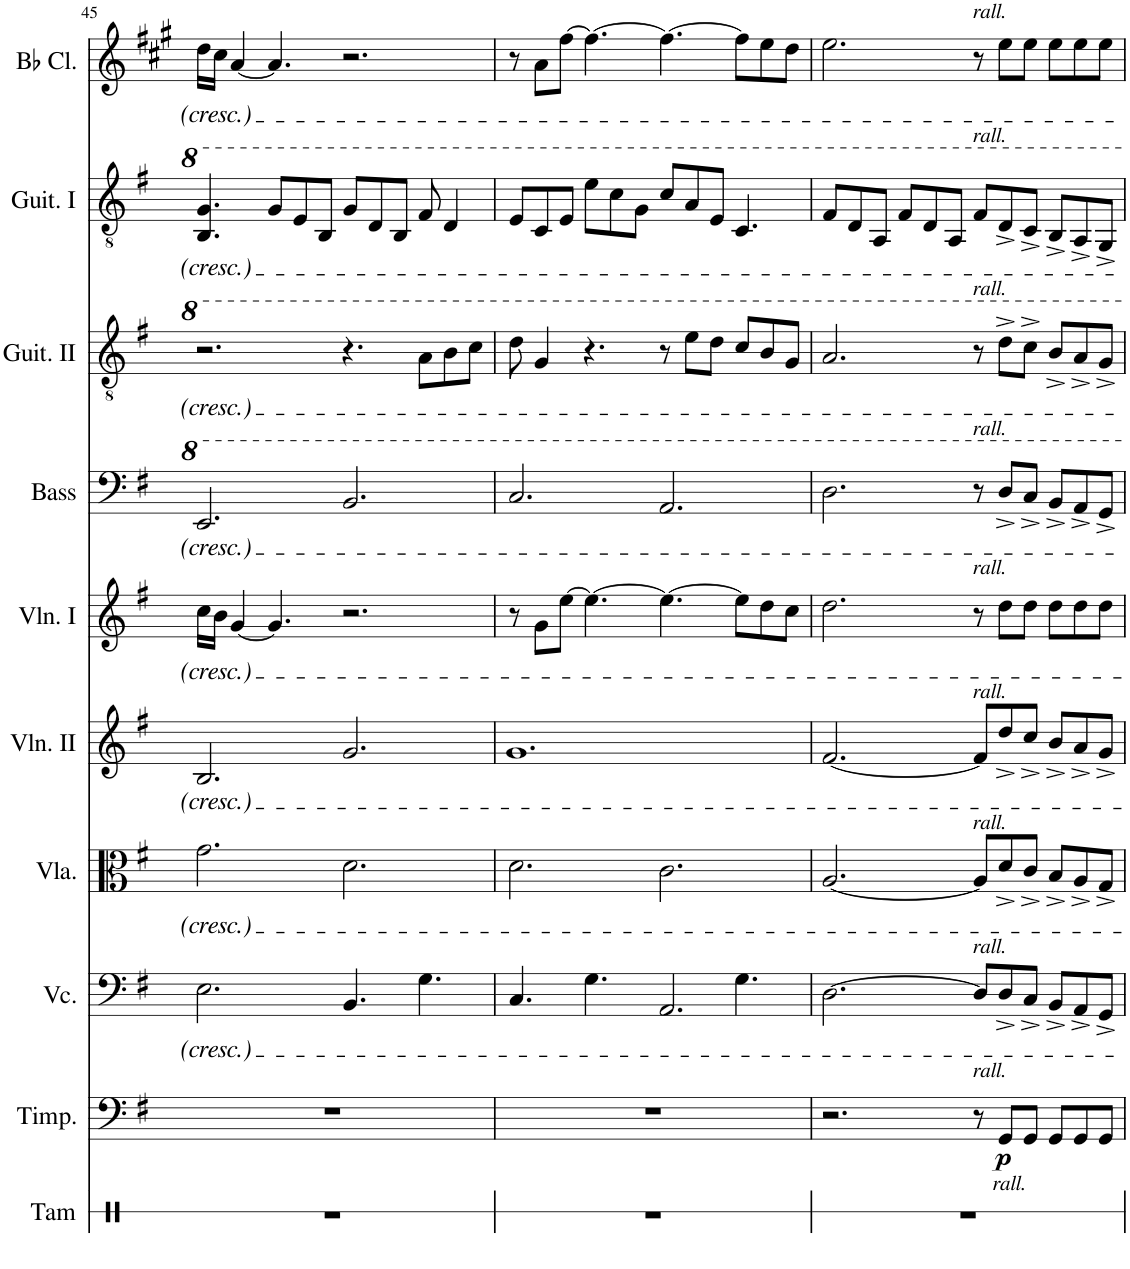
**kern	**dynam	**kern	**kern	**kern	**kern	**kern	**kern	**kern	**kern
*part9	*part9	*part8	*part7	*part6	*part5	*part4	*part3	*part2	*part1
*staff9	*staff9	*staff8	*staff7	*staff6	*staff5	*staff4	*staff3	*staff2	*staff1
*I"Timpani	*	*I"Violoncello	*I"Viola	*I"Violin II	*I"Violin I	*I"Acoustic Bass	*I"Classical Guitar II	*I"Classical Guitar I	*I"Bb Clarinet
*I'Timp.	*	*I'Vc.	*I'Vla.	*I'Vln. II	*I'Vln. I	*I'Bass	*I'Guit. II	*I'Guit. I	*I'Bb Cl.
!!LO:PB:g=z
*clefF4	*	*clefF4	*clefC3	*clefG2	*clefG2	*clefF4	*clefGv2	*clefGv2	*clefG2
*	*	*	*	*	*	*Trd7c12	*	*	*Trd1c2
*k[f#]	*	*k[f#]	*k[f#]	*k[f#]	*k[f#]	*k[f#]	*k[f#]	*k[f#]	*k[f#c#g#]
*M12/8	*	*M12/8	*M12/8	*M12/8	*M12/8	*M12/8	*M12/8	*M12/8	*M12/8
=45	=45	=45	=45	=45	=45	=45	=45	=45	=45
1.r	.	2.E\	2.g\	2.B/	16cc\LL	2.E/	2.r	4.B/ 4.g/	16dd\LL
.	.	.	.	.	16b\JJ	.	.	.	16cc#\JJ
.	.	.	.	.	[4g/	.	.	.	[4a/
.	.	.	.	.	4.g/]	.	.	8g/L	4.a/]
.	.	.	.	.	.	.	.	8e/	.
.	.	.	.	.	.	.	.	8B/J	.
.	.	4.BB/	2.d\	2.g/	2.r	2.B/	4.r	8g/L	2.r
.	.	.	.	.	.	.	.	8d/	.
.	.	.	.	.	.	.	.	8B/J	.
.	.	4.G\	.	.	.	.	8a\L	8f#/	.
.	.	.	.	.	.	.	8b\	4d/	.
.	.	.	.	.	.	.	8cc\J	.	.
=46	=46	=46	=46	=46	=46	=46	=46	=46	=46
*	*	*^	*	*	*	*	*	*	*
1.r	.	4.C/	8ryy	2.d\	1.g	8r	2.c/	8dd\	8e/L	8r
*	*	*v	*v	*	*	*	*	*	*	*
.	.	.	.	.	8g\L	.	4g/	8c/	8a\L
.	.	.	.	.	[8ee\J	.	.	8e/J	[8ff#\J
.	.	4.G\	.	.	4.ee\_	.	4.r	8ee\L	4.ff#\_
.	.	.	.	.	.	.	.	8cc\	.
.	.	.	.	.	.	.	.	8g\J	.
.	.	2.AA/	2.c\	.	4.ee\_	2.A/	8r	8cc/L	4.ff#\_
.	.	.	.	.	.	.	8ee\L	8a/	.
.	.	.	.	.	.	.	8dd\J	8e/J	.
*	*	*^	*	*	*	*	*	*	*
.	.	.	4.G\	.	.	8ee\L]	.	8cc/L	4.c/	8ff#\L]
.	.	.	.	.	.	8dd\	.	8b/	.	8ee\
.	.	.	.	.	.	8cc\J	.	8g/J	.	8dd\J
*	*	*v	*v	*	*	*	*	*	*	*
=47	=47	=47	=47	=47	=47	=47	=47	=47	=47
2.r	.	[2.D\	[2.A/	[2.f#/	2.dd\	2.d\	2.a/	8f#/L	2.ee\
.	.	.	.	.	.	.	.	8d/	.
.	.	.	.	.	.	.	.	8A/J	.
.	.	.	.	.	.	.	.	8f#/L	.
.	.	.	.	.	.	.	.	8d/	.
.	.	.	.	.	.	.	.	8A/J	.
!	!	!	!	!	!	!	!	!	!LO:TX:a:i:t=rall.
!	!	!	!	!	!	!	!	!LO:TX:a:i:t=rall.	!
!	!	!	!	!	!	!	!LO:TX:a:i:t=rall.	!	!
!	!	!	!	!	!	!LO:TX:a:i:t=rall.	!	!	!
!	!	!	!	!	!LO:TX:a:i:t=rall.	!	!	!	!
!	!	!	!	!LO:TX:a:i:t=rall.	!	!	!	!	!
!	!	!	!LO:TX:a:i:t=rall.	!	!	!	!	!	!
!	!	!LO:TX:a:i:t=rall.	!	!	!	!	!	!	!
!LO:TX:a:i:t=rall.	!	!	!	!	!	!	!	!	!
8r	.	8D/L]	8A/L]	8f#/L]	8r	8r	8r	8f#/L	8r
!	!LO:DY:b	!	!	!	!	!	!	!	!
8GG/L	p	8D^/	8d^/	8dd^/	8dd\L	8d^/L	8dd^\L	8d^/	8ee\L
8GG/J	.	8C^/J	8c^/J	8cc^/J	8dd\J	8c^/J	8cc^\J	8c^/J	8ee\J
8GG/L	.	8BB^/L	8B^/L	8b^/L	8dd\L	8B^/L	8b^/L	8B^/L	8ee\L
8GG/	.	8AA^/	8A^/	8a^/	8dd\	8A^/	8a^/	8A^/	8ee\
8GG/J	.	8GG^/J	8G^/J	8g^/J	8dd\J	8G^/J	8g^/J	8G^/J	8ee\J
=	=	=	=	=	=	=	=	=	=
*-	*-	*-	*-	*-	*-	*-	*-	*-	*-
